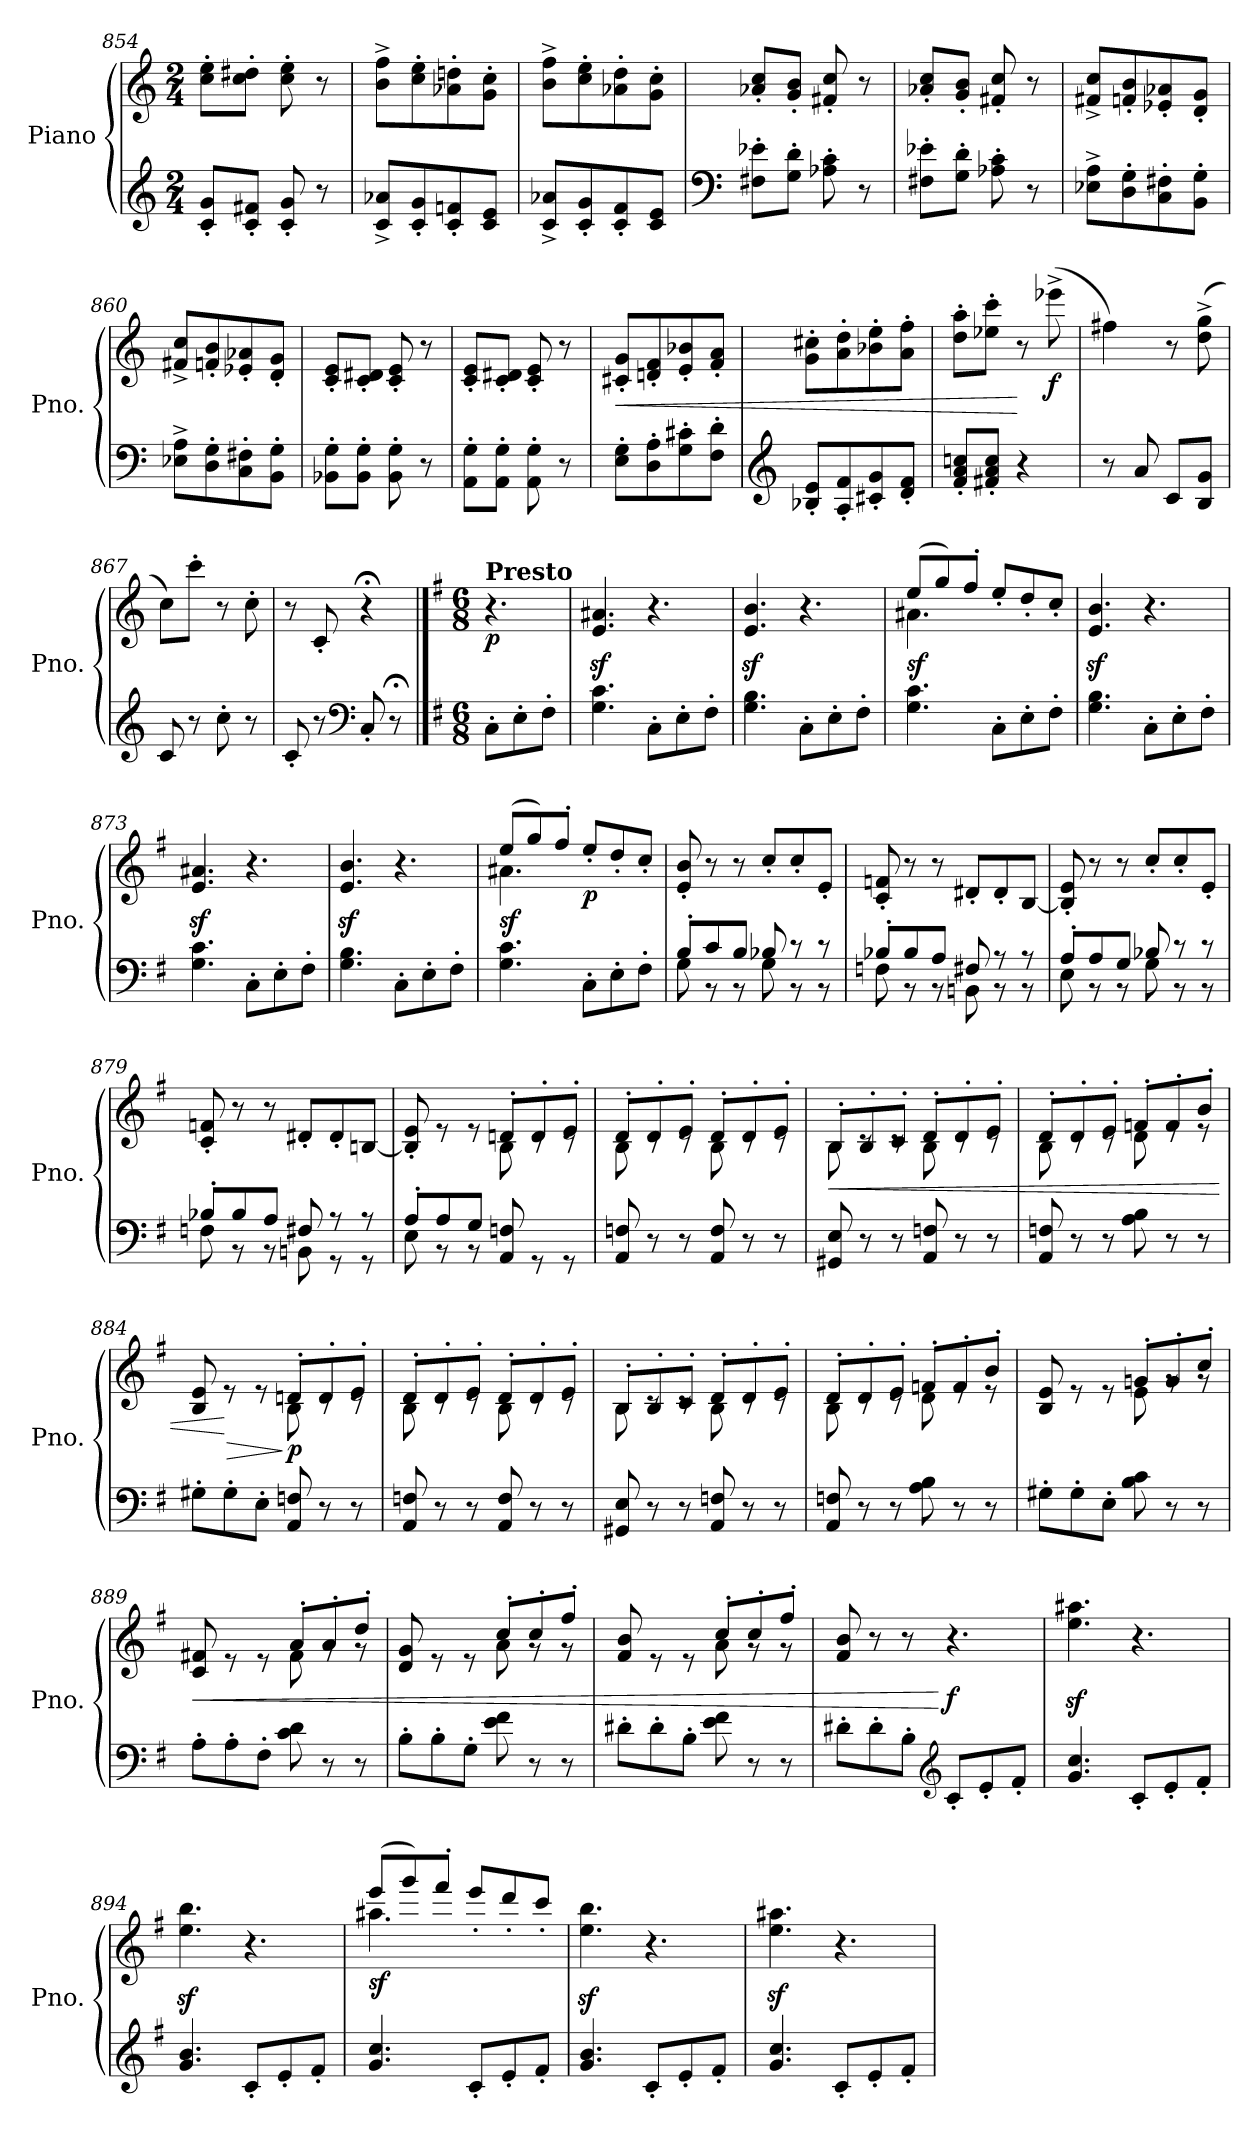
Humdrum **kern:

**kern	**kern	**dynam
*part1	*part1	*part1
*staff2	*staff1	*staff1/2
*I"Piano	*	*
*I'Pno.	*	*
*clefG2	*clefG2	*
*k[]	*k[]	*
*M2/4	*M2/4	*
=854	=854	=854
8c/' 8g/'L	8cc\' 8ee\'L	.
8c/' 8f#X/'J	8cc\' 8dd#X\'J	.
8c/' 8g/'	8cc\' 8ee\'	.
8r	8r	.
=855	=855	=855
8c/^ 8a-X/^L	8b\^ 8ff\^L	.
8c/' 8g/'	8cc\' 8ee\'	.
8c/' 8fn/'	8a-X\' 8ddn\'	.
8c/ 8e/J	8g\' 8cc\'J	.
=856	=856	=856
8c/^ 8a-X/^L	8b\^ 8ff\^L	.
8c/' 8g/'	8cc\' 8ee\'	.
8c/' 8f/'	8a-X\' 8dd\'	.
8c/ 8e/J	8g\' 8cc\'J	.
=857	=857	=857
*clefF4	*	*
8F#X\' 8e-X\'L	8a-X/' 8cc/'L	.
8G\' 8d\'J	8g/' 8b/'J	.
8A-X\' 8c\'	8f#X/' 8cc/'	.
8r	8r	.
=858	=858	=858
8F#X\' 8e-X\'L	8a-X/' 8cc/'L	.
8G\' 8d\'J	8g/' 8b/'J	.
8A-X\' 8c\'	8f#X/' 8cc/'	.
8r	8r	.
=859	=859	=859
8E-X\^ 8A\^L	8f#X/^ 8cc/^L	.
8D\' 8G\'	8fn/' 8b/'	.
8C\' 8F#X\'	8e-X/' 8a-X/'	.
8BB\' 8G\'J	8d/' 8g/'J	.
=860	=860	=860
8E-X\^ 8A\^L	8f#X/^ 8cc/^L	.
8D\' 8G\'	8fn/' 8b/'	.
8C\' 8F#X\'	8e-X/' 8a-X/'	.
8BB\' 8G\'J	8d/' 8g/'J	.
!!LO:LB:g=z
=861	=861	=861
8BB-X\' 8G\'L	8c/' 8e/'L	.
8BB-\' 8G\'J	8c/' 8d#X/'J	.
8BB-\' 8G\'	8c/' 8e/'	.
8r	8r	.
=862	=862	=862
8AA\' 8G\'L	8c/' 8e/'L	.
8AA\' 8G\'J	8c/' 8d#X/'J	.
8AA\' 8G\'	8c/' 8e/'	.
8r	8r	.
=863	=863	=863
!	!	!LO:HP:b
8E\' 8G\'L	8c#X/' 8g/'L	<
8D\' 8A\'	8dn/' 8f/'	.
8G\' 8c#X\'	8e/' 8b-X/'	.
8F\' 8d\'J	8f/' 8a/'J	.
=864	=864	=864
*clefG2	*	*
8B-X/' 8e/'L	8g\' 8cc#X\'L	.
8A/' 8f/'	8a\' 8dd\'	.
8c#X/' 8g/'	8b-X\' 8ee\'	.
8d/' 8f/'J	8a\' 8ff\'J	.
=865	=865	=865
8f/' 8a/' 8ccn/'L	8dd\' 8aa\'L	.
8f#X/' 8a/' 8cc/'J	8ee-X\' 8ccc\'J	.
4r	8r	[
!	!	!LO:DY:b
.	(8eee-X^\	f
=866	=866	=866
8r	4ff#X\)	.
8a/	.	.
8c/L	8r	.
8B/ 8g/J	(8dd\^ 8gg\^	.
=867	=867	=867
8c/	8cc\L)	.
8r	8ccc'\J	.
8cc'\	8r	.
8r	8cc'\	.
=868	=868	=868
8c'/	8r	.
8r	8c'/	.
*clefF4	*	*
8C'/	4r;<	.
8r;<	.	.
!!LO:PB:g=z
==868X3	==868X3	==868X3
*k[f#]	*k[f#]	*
*M6/8	*M6/8	*
!	!LO:TX:a:B:t=Presto	!
!	!	!LO:DY:b
8C'\L	4.r	p
8E'\	.	.
8F#'\J	.	.
=869	=869	=869
4.G\ 4.c\	4.e/z< 4.a#X/z<	.
8C'\L	4.r	.
8E'\	.	.
8F#'\J	.	.
=870	=870	=870
4.G\ 4.B\	4.e/z< 4.b/z<	.
8C'\L	4.r	.
8E'\	.	.
8F#'\J	.	.
=871	=871	=871
*	*^	*
!	!	!	!LO:DY:b
4.G\ 4.c\	(8ee/L	4.a#X\	sf
.	8gg/)	.	.
.	8ff#'/J	.	.
8C'\L	8ee'/L	4.ryy	.
8E'\	8dd'/	.	.
8F#'\J	8cc'/J	.	.
*	*v	*v	*
=872	=872	=872
4.G\ 4.B\	4.e/z< 4.b/z<	.
8C'\L	4.r	.
8E'\	.	.
8F#'\J	.	.
=873	=873	=873
4.G\ 4.c\	4.e/z< 4.a#X/z<	.
8C'\L	4.r	.
8E'\	.	.
8F#'\J	.	.
=874	=874	=874
4.G\ 4.B\	4.e/z< 4.b/z<	.
8C'\L	4.r	.
8E'\	.	.
8F#'\J	.	.
!!LO:LB:g=z
=875	=875	=875
*	*^	*
!	!	!	!LO:DY:b
4.G\ 4.c\	(8ee/L	4.a#X\	sf
.	8gg/)	.	.
.	8ff#'/J	.	.
!	!	!	!LO:DY:b
8C'\L	8ee'/L	4.ryy	p
8E'\	8dd'/	.	.
8F#'\J	8cc'/J	.	.
*	*v	*v	*
=876	=876	=876
*^	*	*
8B'/L	8G\	8e/' 8b/'	.
8c/	8r	8r	.
8B/J	8r	8r	.
8B-X/	8G\	8cc'/L	.
8r	8r	8cc'/	.
8r	8r	8e'/J	.
=877	=877	=877	=877
8B-X'/L	8Fn\	8c/' 8fn/'	.
8B-/	8r	8r	.
8A/J	8r	8r	.
8F#X/	8BBn\	8d#X'/L	.
8r	8r	8d#'/	.
8r	8r	[8B/J	.
=878	=878	=878	=878
8A'/L	8E\	8B/]' 8e/'	.
8A/	8r	8r	.
8G/J	8r	8r	.
8B-X/	8G\	8cc'/L	.
8r	8r	8cc'/	.
8r	8r	8e'/J	.
=879	=879	=879	=879
8B-X'/L	8Fn\	8c/' 8fn/'	.
8B-/	8r	8r	.
8A/J	8r	8r	.
8F#X/	8BBn\	8d#X'/L	.
8r	8r	8d#'/	.
8r	8r	[8Bn/J	.
!!LO:LB:g=z
=880	=880	=880	=880
*	*	*^	*
8A'/L	8E\	8B/]' 8e/'	4.ryy	.
8A/	8r	8re	.	.
8G/J	8r	8re	.	.
8AA/ 8Fn/	4.ryy	8dn'/L	8B\	.
8rGG	.	8d'/	8rc	.
8rGG	.	8e'/J	8rc	.
*v	*v	*	*	*
=881	=881	=881	=881
8AA/ 8Fn/	8d'/L	8B\	.
8r	8d'/	8rc	.
8r	8e'/J	8rc	.
8AA/ 8F/	8d'/L	8B\	.
8r	8d'/	8rc	.
8r	8e'/J	8rc	.
=882	=882	=882	=882
!	!	!	!LO:HP:b
8GG#X/ 8E/	8B'/L	8B\	<
8r	8B'/	8rc	.
8r	8c'/J	8rc	.
8AA/ 8Fn/	8d'/L	8B\	.
8r	8d'/	8rc	.
8r	8e'/J	8rc	.
=883	=883	=883	=883
8AA/ 8Fn/	8d'/L	8B\	.
8r	8d'/	8rc	.
8r	8e'/J	8rc	.
8A\ 8B\	8fn'/L	8d\	.
8r	8f'/	8re	.
8r	8b'/J	8re	.
=884	=884	=884	=884
8G#X'\L	8B/ 8e/	4.ryy	.
!	!	!	!LO:HP:n=1:b
8G#'\	8re	.	[ >
8E'\J	8re	.	.
!	!	!	!LO:DY:n=1:b
8AA/ 8Fn/	8dn'/L	8B\	] p
8r	8d'/	8rc	.
8r	8e'/J	8rc	.
!!LO:LB:g=z	!!
=885	=885	=885	=885
8AA/ 8Fn/	8d'/L	8B\	.
8r	8d'/	8rc	.
8r	8e'/J	8rc	.
8AA/ 8F/	8d'/L	8B\	.
8r	8d'/	8rc	.
8r	8e'/J	8rc	.
=886	=886	=886	=886
8GG#X/ 8E/	8B'/L	8B\	.
8r	8B'/	8rc	.
8r	8c'/J	8rc	.
8AA/ 8Fn/	8d'/L	8B\	.
8r	8d'/	8rc	.
8r	8e'/J	8rc	.
=887	=887	=887	=887
8AA/ 8Fn/	8d'/L	8B\	.
8r	8d'/	8rc	.
8r	8e'/J	8rc	.
8A\ 8B\	8fn'/L	8d\	.
8r	8f'/	8re	.
8r	8b'/J	8re	.
=888	=888	=888	=888
8G#X'\L	8B/ 8e/	4.ryy	.
8G#'\	8re	.	.
8E'\J	8re	.	.
8B\ 8c\	8gn'/L	8e\	.
8r	8g'/	8rg	.
8r	8cc'/J	8rg	.
=889	=889	=889	=889
!	!	!	!LO:HP:b
8A'\L	8c/ 8f#X/	4.ryy	<
8A'\	8re	.	.
8F#'\J	8re	.	.
8c\ 8d\	8a'/L	8f#\	.
8r	8a'/	8rg	.
8r	8dd'/J	8rg	.
=890	=890	=890	=890
8B'\L	8d/ 8g/	4.ryy	.
8B'\	8re	.	.
8G'\J	8re	.	.
8e\ 8f#\	8cc'/L	8a\	.
8r	8cc'/	8rg	.
8r	8ff#'/J	8rg	.
!!LO:PB:g=z	!!
=891	=891	=891	=891
8d#X'\L	8f#/ 8b/	4.ryy	.
8d#'\	8re	.	.
8B'\J	8re	.	.
8e\ 8f#\	8cc'/L	8a\	.
8r	8cc'/	8rg	.
8r	8ff#'/J	8rg	.
*	*v	*v	*
=892	=892	=892
8d#X'\L	8f#/ 8b/	.
8d#'\	8r	.
8B'\J	8r	.
*clefG2	*	*
!	!	!LO:DY:n=1:b
8c'/L	4.r	[ f
8e'/	.	.
8f#'/J	.	.
=893	=893	=893
4.g/ 4.cc/	4.ee\z< 4.aa#X\z<	.
8c'/L	4.r	.
8e'/	.	.
8f#'/J	.	.
=894	=894	=894
4.g/ 4.b/	4.ee\z< 4.bb\z<	.
8c'/L	4.r	.
8e'/	.	.
8f#'/J	.	.
=895	=895	=895
*	*^	*
!	!	!	!LO:DY:b
4.g/ 4.cc/	(8eee/L	4.aa#X\	sf
.	8ggg/)	.	.
.	8fff#'/J	.	.
8c'/L	8eee'/L	4.ryy	.
8e'/	8ddd'/	.	.
8f#'/J	8ccc'/J	.	.
*	*v	*v	*
=896	=896	=896
4.g/ 4.b/	4.ee\z< 4.bb\z<	.
8c'/L	4.r	.
8e'/	.	.
8f#'/J	.	.
=897	=897	=897
4.g/ 4.cc/	4.ee\z< 4.aa#X\z<	.
8c'/L	4.r	.
8e'/	.	.
8f#'/J	.	.
=	=	=
*-	*-	*-
